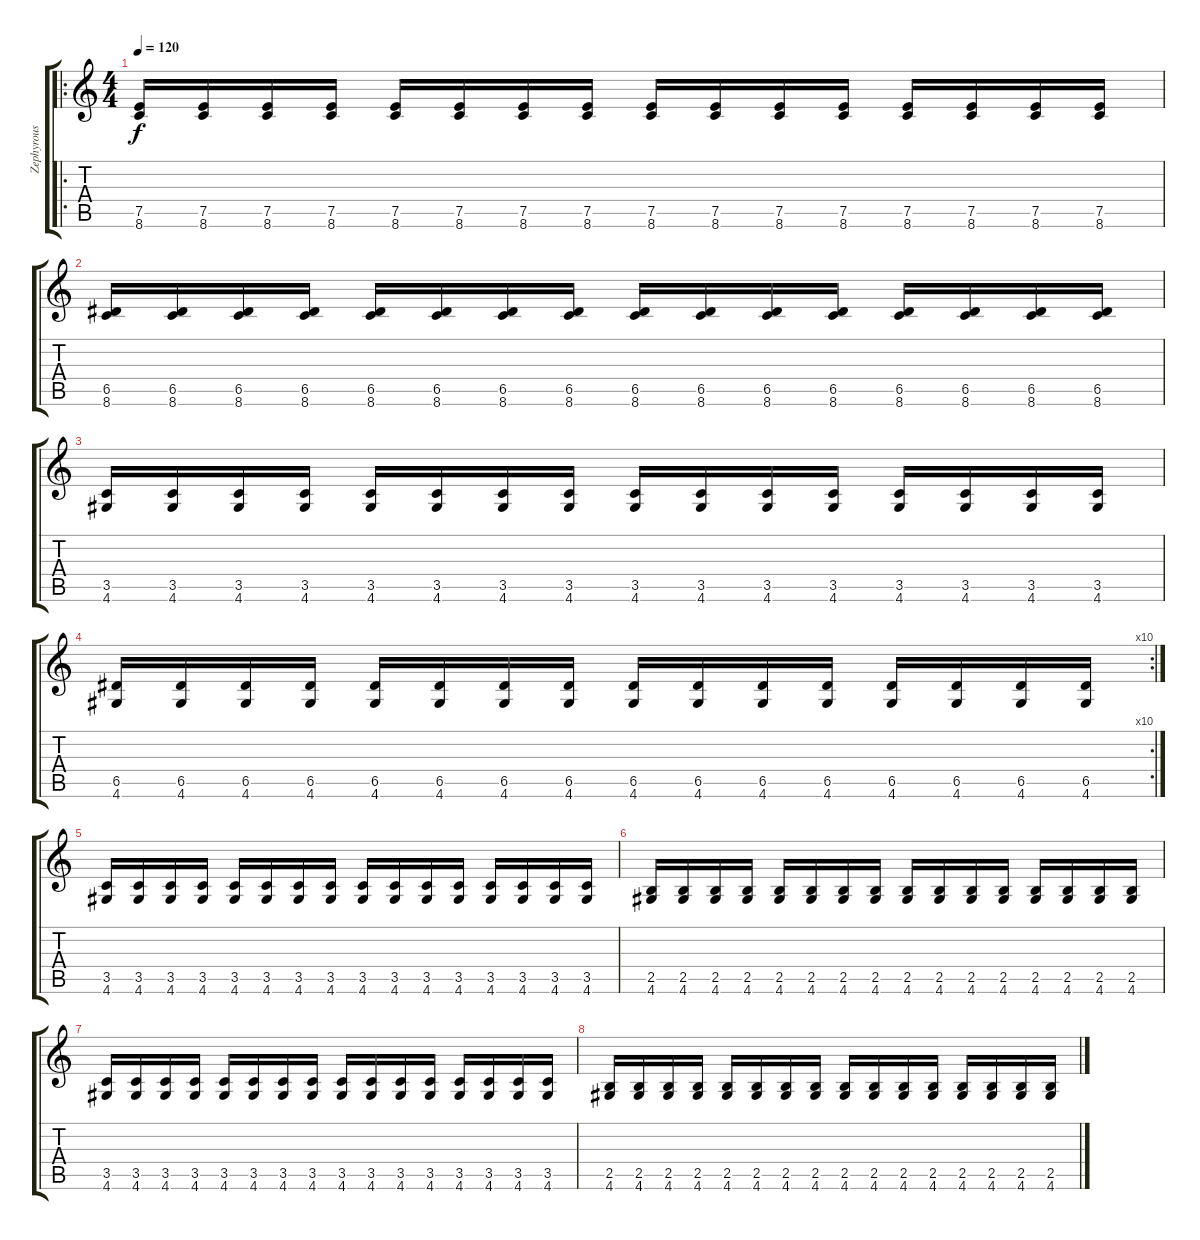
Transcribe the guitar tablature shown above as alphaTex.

\track ("Zephyrous" "Zephyrous") {instrument overdrivenguitar}
\staff {score tabs}
\tuning (E4 B3 G3 D3 A2 E2) {hide}
\ro
\ts (4 4)
\tempo 120
\clef g2
\ks c
(7.5 8.6).16{dy f instrument overdrivenguitar} (7.5 8.6).16 (7.5 8.6).16 (7.5 8.6).16 (7.5 8.6).16 (7.5 8.6).16 (7.5 8.6).16 (7.5 8.6).16 (7.5 8.6).16 (7.5 8.6).16 (7.5 8.6).16 (7.5 8.6).16 (7.5 8.6).16 (7.5 8.6).16 (7.5 8.6).16 (7.5 8.6).16 |
(6.5 8.6).16 (6.5 8.6).16 (6.5 8.6).16 (6.5 8.6).16 (6.5 8.6).16 (6.5 8.6).16 (6.5 8.6).16 (6.5 8.6).16 (6.5 8.6).16 (6.5 8.6).16 (6.5 8.6).16 (6.5 8.6).16 (6.5 8.6).16 (6.5 8.6).16 (6.5 8.6).16 (6.5 8.6).16 |
(3.5 4.6).16 (3.5 4.6).16 (3.5 4.6).16 (3.5 4.6).16 (3.5 4.6).16 (3.5 4.6).16 (3.5 4.6).16 (3.5 4.6).16 (3.5 4.6).16 (3.5 4.6).16 (3.5 4.6).16 (3.5 4.6).16 (3.5 4.6).16 (3.5 4.6).16 (3.5 4.6).16 (3.5 4.6).16 |
\rc 10
(6.5 4.6).16 (6.5 4.6).16 (6.5 4.6).16 (6.5 4.6).16 (6.5 4.6).16 (6.5 4.6).16 (6.5 4.6).16 (6.5 4.6).16 (6.5 4.6).16 (6.5 4.6).16 (6.5 4.6).16 (6.5 4.6).16 (6.5 4.6).16 (6.5 4.6).16 (6.5 4.6).16 (6.5 4.6).16 |
(3.5 4.6).16 (3.5 4.6).16 (3.5 4.6).16 (3.5 4.6).16 (3.5 4.6).16 (3.5 4.6).16 (3.5 4.6).16 (3.5 4.6).16 (3.5 4.6).16 (3.5 4.6).16 (3.5 4.6).16 (3.5 4.6).16 (3.5 4.6).16 (3.5 4.6).16 (3.5 4.6).16 (3.5 4.6).16 |
(2.5 4.6).16 (2.5 4.6).16 (2.5 4.6).16 (2.5 4.6).16 (2.5 4.6).16 (2.5 4.6).16 (2.5 4.6).16 (2.5 4.6).16 (2.5 4.6).16 (2.5 4.6).16 (2.5 4.6).16 (2.5 4.6).16 (2.5 4.6).16 (2.5 4.6).16 (2.5 4.6).16 (2.5 4.6).16 |
(3.5 4.6).16 (3.5 4.6).16 (3.5 4.6).16 (3.5 4.6).16 (3.5 4.6).16 (3.5 4.6).16 (3.5 4.6).16 (3.5 4.6).16 (3.5 4.6).16 (3.5 4.6).16 (3.5 4.6).16 (3.5 4.6).16 (3.5 4.6).16 (3.5 4.6).16 (3.5 4.6).16 (3.5 4.6).16 |
(2.5 4.6).16 (2.5 4.6).16 (2.5 4.6).16 (2.5 4.6).16 (2.5 4.6).16 (2.5 4.6).16 (2.5 4.6).16 (2.5 4.6).16 (2.5 4.6).16 (2.5 4.6).16 (2.5 4.6).16 (2.5 4.6).16 (2.5 4.6).16 (2.5 4.6).16 (2.5 4.6).16 (2.5 4.6).16
